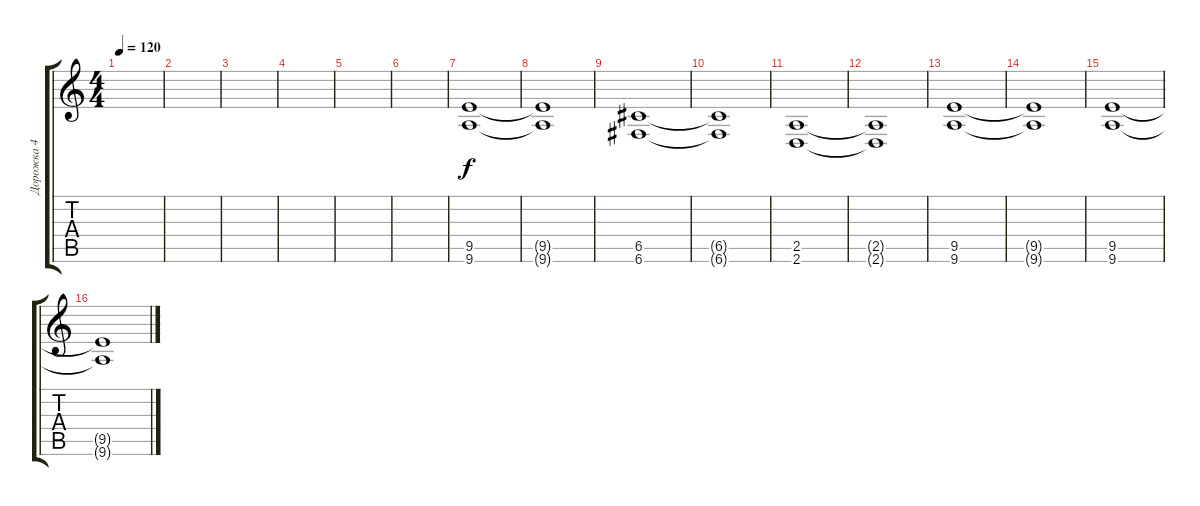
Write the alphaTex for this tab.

\track ("Дорожка 4" "Дорожка 4") {instrument distortionguitar}
\staff {score tabs}
\tuning (E4 B3 G3 D3 G2 C2) {hide}
\ts (4 4)
\tempo 120
\clef g2
\ks c
|
|
|
|
|
|
(9.5 9.6).1 |
(9.5{t} 9.6{t}).1 |
(6.5 6.6).1 |
(6.5{t} 6.6{t}).1 |
(2.5 2.6).1 |
(2.5{t} 2.6{t}).1 |
(9.5 9.6).1 |
(9.5{t} 9.6{t}).1 |
(9.5 9.6).1 |
(9.5{t} 9.6{t}).1
